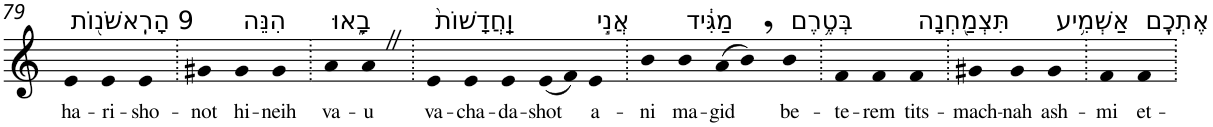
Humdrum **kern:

**kern	**text
*part1	*part1
*staff1	*staff1
*I"Piano	*
*I'Pno	*
!!LO:PB:g=z
*clefG2	*
*k[]	*
=79	=79
!LO:TX:a:t=9 הָרִֽאשֹׁנ֖וֹת	!
!	!LO:LY:b
4e	ha-
!	!LO:LY:b
4e	-ri-
!	!LO:LY:b
4e	-sho-
=80.	=80.
!	!LO:LY:b
4g#X	-not
!LO:TX:a:t=הִנֵּה	!
!	!LO:LY:b
4g#	hi-
!	!LO:LY:b
4g#	-neih
=81.	=81.
!LO:TX:a:t=בָ֑אוּ	!
!	!LO:LY:b
4a	va-
!	!LO:LY:b
4aZ	-u
=82.	=82.
!LO:TX:a:t=וַֽחֲדָשׁוֹת֙	!
!	!LO:LY:b
4e	va-
!	!LO:LY:b
4e	-cha-
!	!LO:LY:b
4e	-da-
!	!LO:LY:b
(8e	-shot
8f)	.
!LO:TX:a:t=אֲנִ֣י	!
!	!LO:LY:b
4e	a-
=83.	=83.
!	!LO:LY:b
4b	-ni
!LO:TX:a:t=מַגִּ֔יד	!
!	!LO:LY:b
4b	ma-
!	!LO:LY:b
(8a	-gid
8b,)	.
!LO:TX:a:t=בְּטֶ֥רֶם	!
!	!LO:LY:b
4b	be-
=84.	=84.
!	!LO:LY:b
4f	-te-
!	!LO:LY:b
4f	-rem
!LO:TX:a:t=תִּצְמַ֖חְנָה	!
!	!LO:LY:b
4f	tits-
=85.	=85.
!	!LO:LY:b
4g#X	-mach-
!	!LO:LY:b
4g#	-nah
!LO:TX:a:t=אַשְׁמִ֥יע	!
!	!LO:LY:b
4g#	ash-
=86.	=86.
!	!LO:LY:b
4f	-mi
!LO:TX:a:t=אֶתְכֶֽם	!
!	!LO:LY:b
4f	et-
=.	=.
*-	*-
